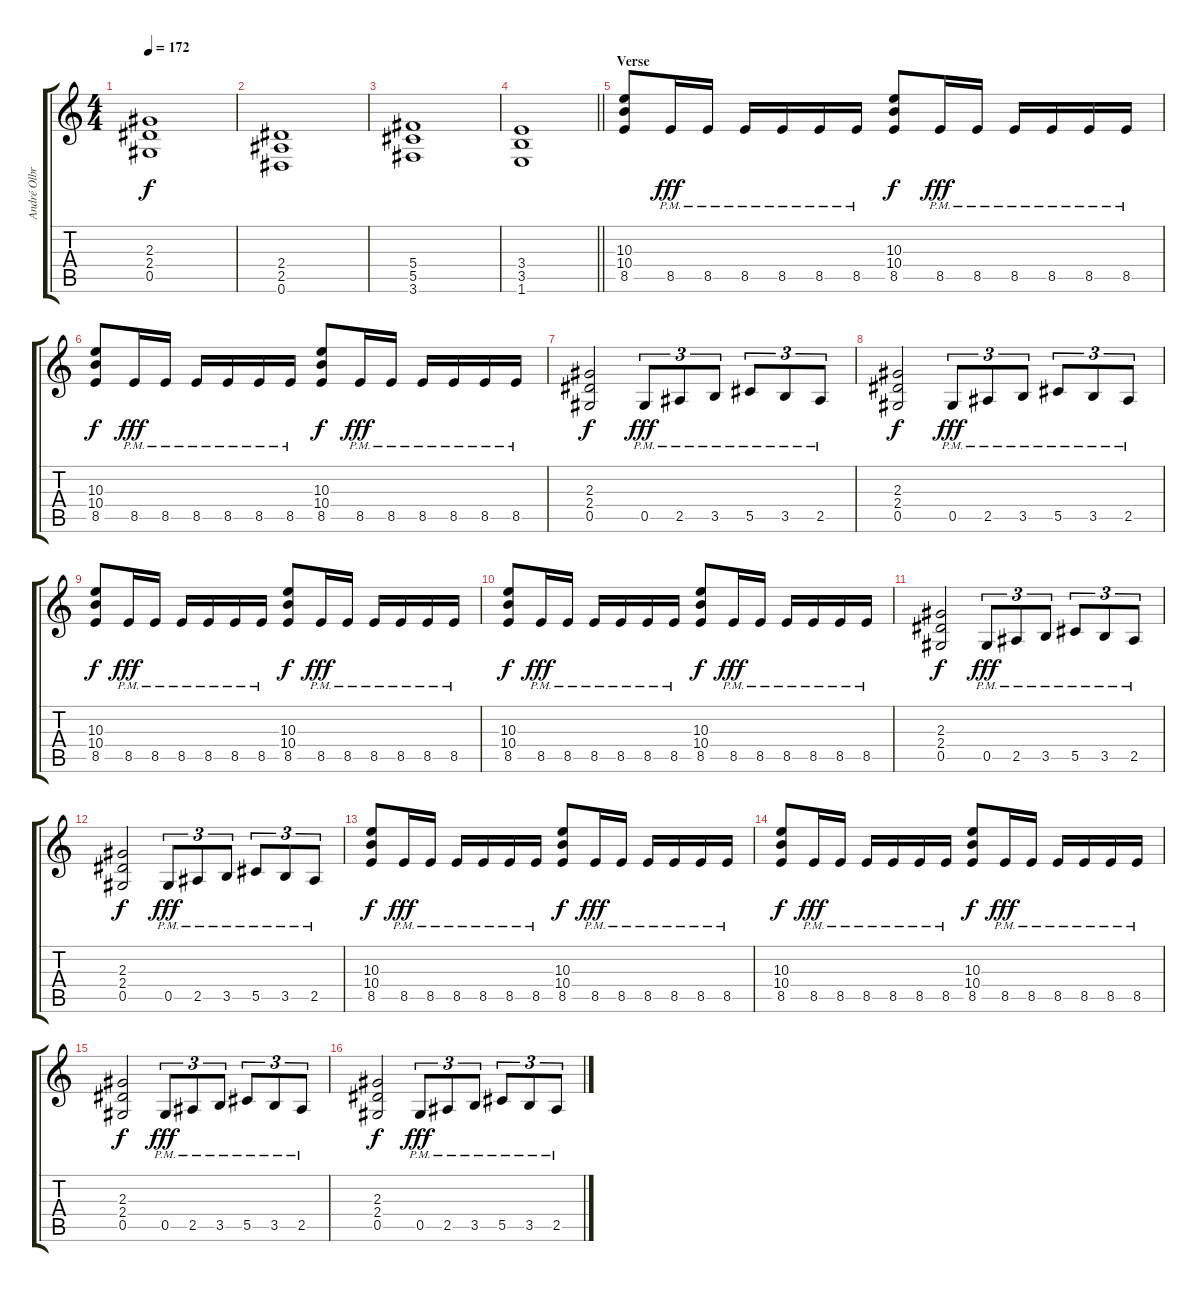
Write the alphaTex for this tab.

\track ("André Olbrich" "André Olbr") {instrument overdrivenguitar}
\staff {score tabs}
\tuning (Eb4 Bb3 Gb3 Db3 Ab2 Eb2) {hide}
\ts (4 4)
\tempo 172
\clef g2
\ks c
(2.3 2.4 0.5).1{dy f} |
(2.4 2.5 0.6).1 |
(5.4 5.5 3.6).1 |
\barLineRight lightlight
(3.4 3.5 1.6).1 |
\section ("" "Verse")
(10.3 10.4 8.5).8 8.5{pm}.16{dy fff} 8.5{pm}.16 8.5{pm}.16 8.5{pm}.16 8.5{pm}.16 8.5{pm}.16 (10.3 10.4 8.5).8{dy f} 8.5{pm}.16{dy fff} 8.5{pm}.16 8.5{pm}.16 8.5{pm}.16 8.5{pm}.16 8.5{pm}.16 |
(10.3 10.4 8.5).8{dy f} 8.5{pm}.16{dy fff} 8.5{pm}.16 8.5{pm}.16 8.5{pm}.16 8.5{pm}.16 8.5{pm}.16 (10.3 10.4 8.5).8{dy f} 8.5{pm}.16{dy fff} 8.5{pm}.16 8.5{pm}.16 8.5{pm}.16 8.5{pm}.16 8.5{pm}.16 |
(2.3 2.4 0.5).2{dy f} 0.5{pm}.8{tu (3 2) dy fff} 2.5{pm}.8{tu (3 2)} 3.5{pm}.8{tu (3 2)} 5.5{pm}.8{tu (3 2)} 3.5{pm}.8{tu (3 2)} 2.5{pm}.8{tu (3 2)} |
(2.3 2.4 0.5).2{dy f} 0.5{pm}.8{tu (3 2) dy fff} 2.5{pm}.8{tu (3 2)} 3.5{pm}.8{tu (3 2)} 5.5{pm}.8{tu (3 2)} 3.5{pm}.8{tu (3 2)} 2.5{pm}.8{tu (3 2)} |
(10.3 10.4 8.5).8{dy f} 8.5{pm}.16{dy fff} 8.5{pm}.16 8.5{pm}.16 8.5{pm}.16 8.5{pm}.16 8.5{pm}.16 (10.3 10.4 8.5).8{dy f} 8.5{pm}.16{dy fff} 8.5{pm}.16 8.5{pm}.16 8.5{pm}.16 8.5{pm}.16 8.5{pm}.16 |
(10.3 10.4 8.5).8{dy f} 8.5{pm}.16{dy fff} 8.5{pm}.16 8.5{pm}.16 8.5{pm}.16 8.5{pm}.16 8.5{pm}.16 (10.3 10.4 8.5).8{dy f} 8.5{pm}.16{dy fff} 8.5{pm}.16 8.5{pm}.16 8.5{pm}.16 8.5{pm}.16 8.5{pm}.16 |
(2.3 2.4 0.5).2{dy f} 0.5{pm}.8{tu (3 2) dy fff} 2.5{pm}.8{tu (3 2)} 3.5{pm}.8{tu (3 2)} 5.5{pm}.8{tu (3 2)} 3.5{pm}.8{tu (3 2)} 2.5{pm}.8{tu (3 2)} |
(2.3 2.4 0.5).2{dy f} 0.5{pm}.8{tu (3 2) dy fff} 2.5{pm}.8{tu (3 2)} 3.5{pm}.8{tu (3 2)} 5.5{pm}.8{tu (3 2)} 3.5{pm}.8{tu (3 2)} 2.5{pm}.8{tu (3 2)} |
(10.3 10.4 8.5).8{dy f} 8.5{pm}.16{dy fff} 8.5{pm}.16 8.5{pm}.16 8.5{pm}.16 8.5{pm}.16 8.5{pm}.16 (10.3 10.4 8.5).8{dy f} 8.5{pm}.16{dy fff} 8.5{pm}.16 8.5{pm}.16 8.5{pm}.16 8.5{pm}.16 8.5{pm}.16 |
(10.3 10.4 8.5).8{dy f} 8.5{pm}.16{dy fff} 8.5{pm}.16 8.5{pm}.16 8.5{pm}.16 8.5{pm}.16 8.5{pm}.16 (10.3 10.4 8.5).8{dy f} 8.5{pm}.16{dy fff} 8.5{pm}.16 8.5{pm}.16 8.5{pm}.16 8.5{pm}.16 8.5{pm}.16 |
(2.3 2.4 0.5).2{dy f} 0.5{pm}.8{tu (3 2) dy fff} 2.5{pm}.8{tu (3 2)} 3.5{pm}.8{tu (3 2)} 5.5{pm}.8{tu (3 2)} 3.5{pm}.8{tu (3 2)} 2.5{pm}.8{tu (3 2)} |
(2.3 2.4 0.5).2{dy f} 0.5{pm}.8{tu (3 2) dy fff} 2.5{pm}.8{tu (3 2)} 3.5{pm}.8{tu (3 2)} 5.5{pm}.8{tu (3 2)} 3.5{pm}.8{tu (3 2)} 2.5{pm}.8{tu (3 2)}
